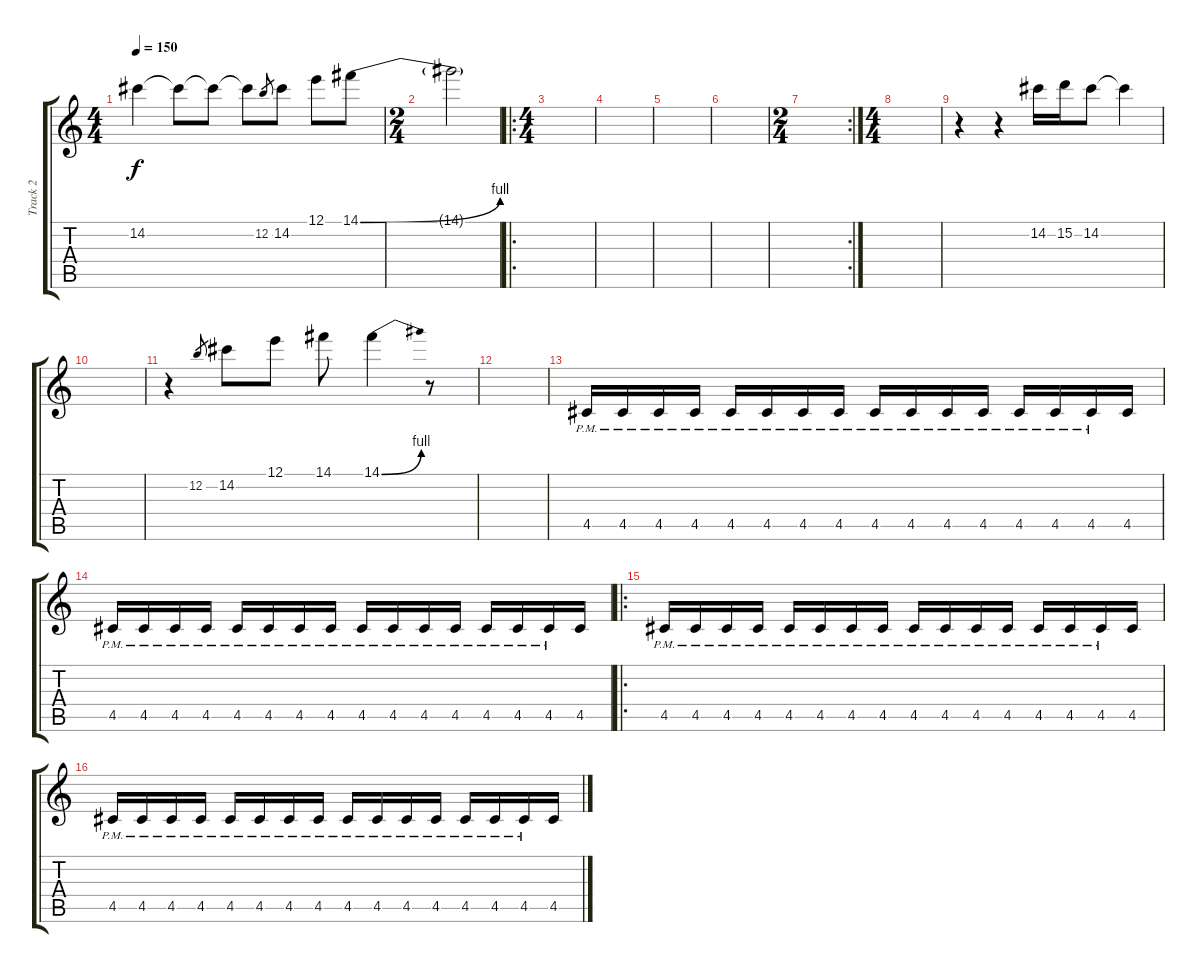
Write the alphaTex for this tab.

\track ("Track 2" "Track 2") {instrument distortionguitar}
\staff {score tabs}
\tuning (E4 B3 G3 D3 A2 E2) {hide}
\ts (4 4)
\tempo 150
\clef g2
\ks c
14.2{t}.4{dy f} 14.2{t}.8 14.2{t}.8 14.2{t}.8 12.2.8{gr} 14.2.8 12.1.8 14.1{be (bend 0 0 60 4)}.8 |
\ts (2 4)
14.1{t}.2 |
\ro
\ts (4 4)
|
|
|
|
\rc 2
\ts (2 4)
|
\ts (4 4)
|
r.4 r.4 14.2.16 15.2.16 14.2.8 14.2{t}.4 |
|
r.4 12.2.8{gr} 14.2.8 12.1.8 14.1.8 14.1{be (bend 0 0 60 4)}.4 r.8 |
|
4.5{pm}.16 4.5{pm}.16 4.5{pm}.16 4.5{pm}.16 4.5{pm}.16 4.5{pm}.16 4.5{pm}.16 4.5{pm}.16 4.5{pm}.16 4.5{pm}.16 4.5{pm}.16 4.5{pm}.16 4.5{pm}.16 4.5{pm}.16 4.5{pm}.16 4.5.16 |
4.5{pm}.16 4.5{pm}.16 4.5{pm}.16 4.5{pm}.16 4.5{pm}.16 4.5{pm}.16 4.5{pm}.16 4.5{pm}.16 4.5{pm}.16 4.5{pm}.16 4.5{pm}.16 4.5{pm}.16 4.5{pm}.16 4.5{pm}.16 4.5{pm}.16 4.5.16 |
\ro
4.5{pm}.16 4.5{pm}.16 4.5{pm}.16 4.5{pm}.16 4.5{pm}.16 4.5{pm}.16 4.5{pm}.16 4.5{pm}.16 4.5{pm}.16 4.5{pm}.16 4.5{pm}.16 4.5{pm}.16 4.5{pm}.16 4.5{pm}.16 4.5{pm}.16 4.5.16 |
4.5{pm}.16 4.5{pm}.16 4.5{pm}.16 4.5{pm}.16 4.5{pm}.16 4.5{pm}.16 4.5{pm}.16 4.5{pm}.16 4.5{pm}.16 4.5{pm}.16 4.5{pm}.16 4.5{pm}.16 4.5{pm}.16 4.5{pm}.16 4.5{pm}.16 4.5.16
